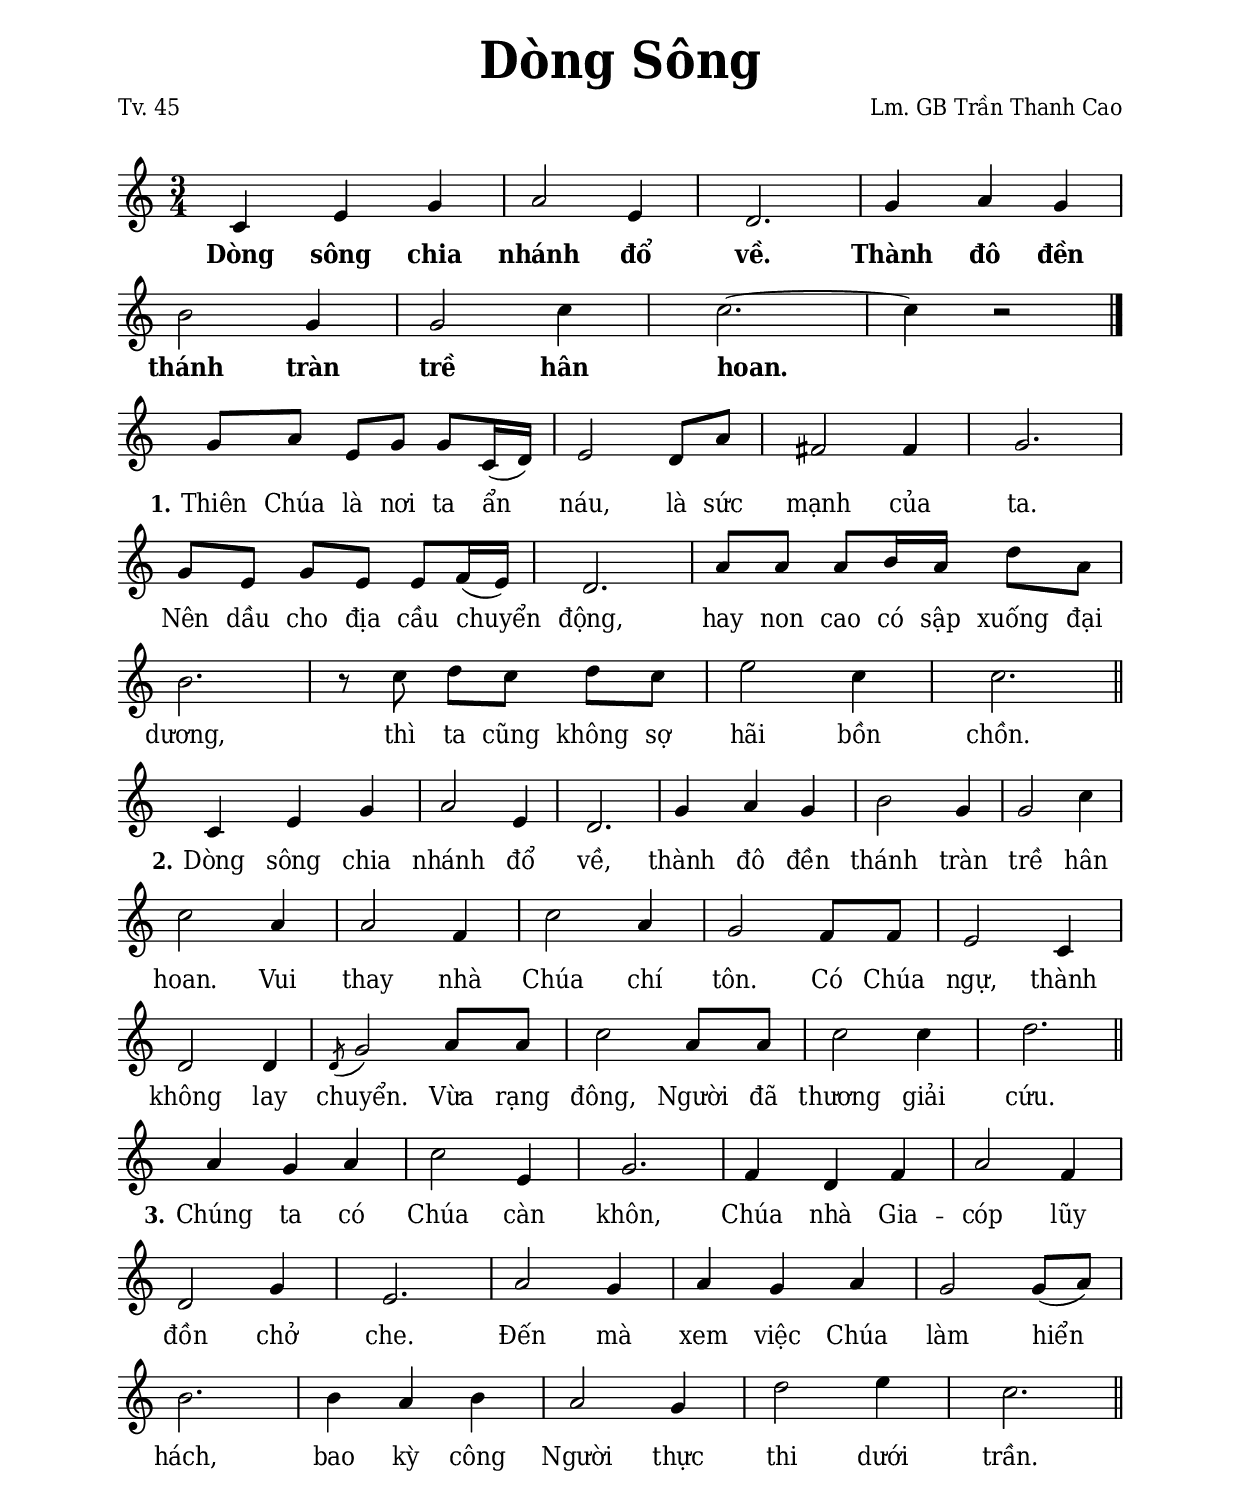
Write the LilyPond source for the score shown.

% Cài đặt chung
\version "2.22.1"
\include "english.ly"

\header {
  title = \markup { \fontsize #3 "Dòng Sông" }
  poet = "Tv. 45"
  composer = "Lm. GB Trần Thanh Cao"
  arranger = " "
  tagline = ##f
}

% Nhạc điệp khúc
nhacDiepKhucSop = \relative c' {
  <>^\markup { \halign #35 " " }
  c4 e g |
  a2 e4 |
  d2. |
  g4 a g |
  b2 g4 |
  g2 c4 |
  c2. ~ |
  c4 r2 \bar "|."
}

% Nhạc phiên khúc
nhacPhienKhucMot = \relative c'' {
  g8 a e g g c,16( d) |
  e2 d8 a' |
  fs2 fs4 |
  g2. |
  g8 e g e e f16( e) |
  d2. |
  a'8 a a b16 a d8 a |
  b2. |
  r8 c d c d c |
  e2 c4 |
  c2. \bar "||"
}

nhacPhienKhucHai = \relative c' {
  c4 e g |
  a2 e4 |
  d2. |
  g4 a g |
  b2 g4 |
  g2 c4 |
  c2 a4 |
  a2 f4 |
  c'2 a4 |
  g2 f8 f |
  e2 c4 |
  d2 d4 |
  \acciaccatura d8 g2 a8 a |
  c2 a8 a |
  c2 c4 |
  d2. \bar "||"
}

nhacPhienKhucBa = \relative c'' {
  a4 g a |
  c2 e,4 |
  g2. |
  f4 d f |
  a2 f4 |
  d2 g4 |
  e2. |
  a2 g4 |
  a g a |
  g2 g8( a) |
  b2. |
  b4 a b |
  a2 g4 |
  d'2 e4 |
  c2. \bar "||"
}

% Lời điệp khúc
loiDiepKhuc = \lyricmode {
  Dòng sông chia nhánh đổ về.
  Thành đô đền thánh tràn trề hân hoan.
}

% Lời phiên khúc
loiPhienKhucMot = \lyricmode {
  \set stanza = #"1."
  Thiên Chúa là nơi ta ẩn náu, là sức mạnh của ta.
  Nên dầu cho địa cầu chuyển động,
  hay non cao có sập xuống đại dương,
  thì ta cũng không sợ hãi bồn chồn.
}

loiPhienKhucHai = \lyricmode {
  \set stanza = #"2."
  Dòng sông chia nhánh đổ về,
  thành đô đền thánh tràn trề hân hoan.
  Vui thay nhà Chúa chí tôn.
  Có Chúa ngự, thành không lay chuyển.
  Vừa rạng đông, Người đã thương giải cứu.
}

loiPhienKhucBa = \lyricmode {
  \set stanza = #"3."
  Chúng ta có Chúa càn khôn,
  Chúa nhà Gia -- cóp lũy đồn chở che.
  Đến mà xem việc Chúa làm hiển hách,
  bao kỳ công Người thực thi dưới trần.
}


% Dàn trang
\paper {
  #(set-paper-size "a4")
  top-margin = 20\mm
  bottom-margin = 20\mm
  left-margin = 20\mm
  right-margin = 20\mm
  indent = #0
  #(define fonts
    (make-pango-font-tree
      "Deja Vu Serif Condensed"
      "Deja Vu Serif Condensed"
      "Deja Vu Serif Condensed"
      (/ 20 20)))
  page-count = #1
  system-system-spacing = #'((basic-distance . 11.5)
                             (minimum-distance . 11.5)
                             (padding . 1))
  score-system-spacing = #'((basic-distance . 11.5)
                             (minimum-distance . 11.5)
                             (padding . 1))
}

TongNhip = {
  \key c \major \time 3/4
  \set Timing.beamExceptions = #'()
  \set Timing.baseMoment = #(ly:make-moment 1/4)
  \set Timing.beatStructure = #'(1 1 1)
}

\score {
  \new ChoirStaff <<
    \new Staff = diepKhuc \with {
        \consists "Merge_rests_engraver"
        %\magnifyStaff #(magstep +1)
      }
      <<
      \new Voice = beSop {
        \key c \major \time 3/4 \nhacDiepKhucSop
      }
    >>
    \new Lyrics \with {
          \override VerticalAxisGroup.
            nonstaff-relatedstaff-spacing.padding = #1
          \override VerticalAxisGroup.
            nonstaff-unrelatedstaff-spacing.padding = #1
        }
        \lyricsto beSop \loiDiepKhuc
  >>
  \layout {
    \override Lyrics.LyricText.font-series = #'bold
    %\override Lyrics.LyricText.font-size = #+2
    \override Lyrics.LyricSpace.minimum-distance = #3.5
    \override Score.BarNumber.break-visibility = ##(#f #f #f)
    \override Score.SpacingSpanner.uniform-stretching = ##t
  }
}

\score {
  \new ChoirStaff <<
    \new Staff = phienKhuc \with {
        %\magnifyStaff #(magstep +1)
      }
      <<
      \new Voice = beSop {
        \TongNhip \nhacPhienKhucMot
      }
    >>
    \new Lyrics \with {
          \override VerticalAxisGroup.
            nonstaff-relatedstaff-spacing.padding = #1
          \override VerticalAxisGroup.
            nonstaff-unrelatedstaff-spacing.padding = #1
        }
        \lyricsto beSop \loiPhienKhucMot
  >>
  \layout {
    \override Staff.TimeSignature.transparent = ##t
    %\override Lyrics.LyricText.font-size = #+2
    \override Lyrics.LyricSpace.minimum-distance = #1.6
    \override Score.BarNumber.break-visibility = ##(#f #f #f)
    \override Score.SpacingSpanner.uniform-stretching = ##t
  }
}

\score {
  \new ChoirStaff <<
    \new Staff = phienKhuc \with {
        %\magnifyStaff #(magstep +1)
      }
      <<
      \new Voice = beSop {
        \TongNhip \nhacPhienKhucHai
      }
    >>
    \new Lyrics \with {
          \override VerticalAxisGroup.
            nonstaff-relatedstaff-spacing.padding = #1
          \override VerticalAxisGroup.
            nonstaff-unrelatedstaff-spacing.padding = #1
        }
        \lyricsto beSop \loiPhienKhucHai
  >>
  \layout {
    \override Staff.TimeSignature.transparent = ##t
    %\override Lyrics.LyricText.font-size = #+2
    \override Lyrics.LyricSpace.minimum-distance = #2.0
    \override Score.BarNumber.break-visibility = ##(#f #f #f)
    \override Score.SpacingSpanner.uniform-stretching = ##t
  }
}

\score {
  \new ChoirStaff <<
    \new Staff = phienKhuc \with {
        %\magnifyStaff #(magstep +1)
      }
      <<
      \new Voice = beSop {
        \TongNhip \nhacPhienKhucBa
      }
    >>
    \new Lyrics \with {
          \override VerticalAxisGroup.
            nonstaff-relatedstaff-spacing.padding = #1.2
          \override VerticalAxisGroup.
            nonstaff-unrelatedstaff-spacing.padding = #1
        }
        \lyricsto beSop \loiPhienKhucBa
  >>
  \layout {
    \override Staff.TimeSignature.transparent = ##t
    %\override Lyrics.LyricText.font-size = #+2
    \override Lyrics.LyricSpace.minimum-distance = #2.5
    \override Score.BarNumber.break-visibility = ##(#f #f #f)
    \override Score.SpacingSpanner.uniform-stretching = ##t
  }
}
